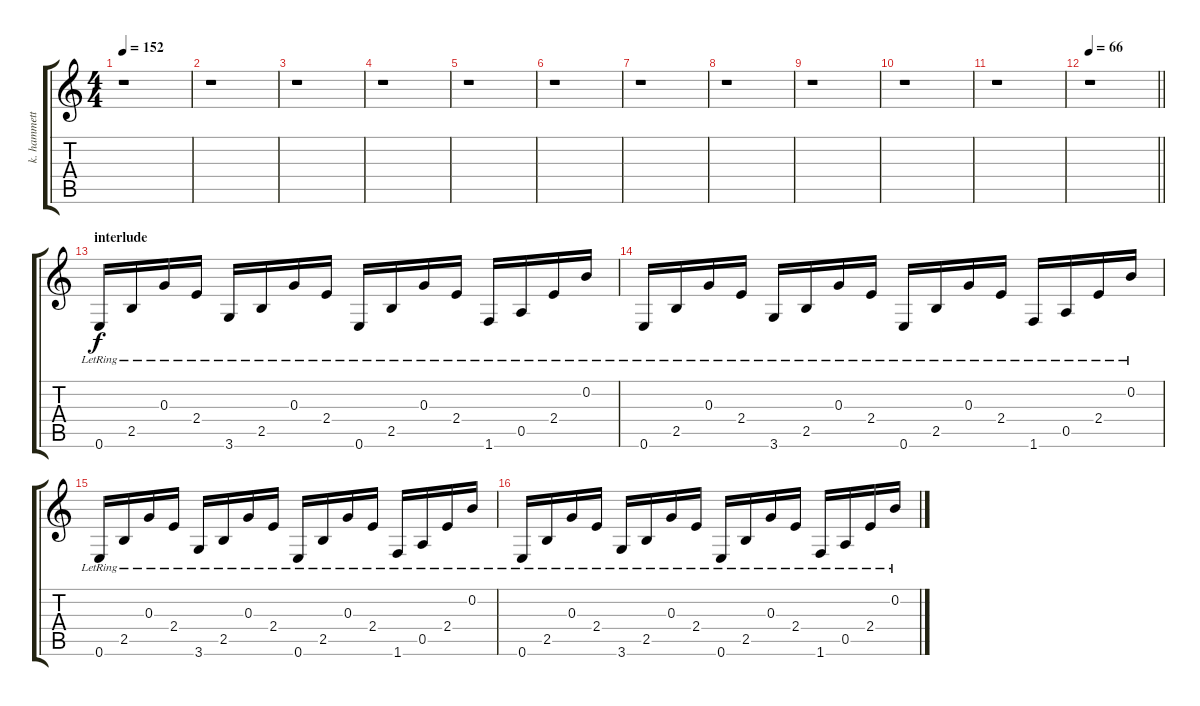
\track ("k. hammett - rhythm guitar" "k. hammett") {instrument electricguitarclean}
\staff {score tabs}
\tuning (E4 B3 G3 D3 A2 E2) {hide}
\ts (4 4)
\tempo 152
\clef g2
\ks c
r.1{dy f} |
r.1 |
r.1 |
r.1 |
r.1 |
r.1 |
r.1 |
r.1 |
r.1 |
r.1 |
r.1 |
\tempo 66
\barLineRight lightlight
r.1 |
\section ("" "interlude")
0.6{lr}.16 2.5{lr}.16 0.3{lr}.16 2.4{lr}.16 3.6{lr}.16 2.5{lr}.16 0.3{lr}.16 2.4{lr}.16 0.6{lr}.16 2.5{lr}.16 0.3{lr}.16 2.4{lr}.16 1.6{lr}.16 0.5{lr}.16 2.4{lr}.16 0.2{lr}.16 |
0.6{lr}.16 2.5{lr}.16 0.3{lr}.16 2.4{lr}.16 3.6{lr}.16 2.5{lr}.16 0.3{lr}.16 2.4{lr}.16 0.6{lr}.16 2.5{lr}.16 0.3{lr}.16 2.4{lr}.16 1.6{lr}.16 0.5{lr}.16 2.4{lr}.16 0.2{lr}.16 |
0.6{lr}.16 2.5{lr}.16 0.3{lr}.16 2.4{lr}.16 3.6{lr}.16 2.5{lr}.16 0.3{lr}.16 2.4{lr}.16 0.6{lr}.16 2.5{lr}.16 0.3{lr}.16 2.4{lr}.16 1.6{lr}.16 0.5{lr}.16 2.4{lr}.16 0.2{lr}.16 |
0.6{lr}.16 2.5{lr}.16 0.3{lr}.16 2.4{lr}.16 3.6{lr}.16 2.5{lr}.16 0.3{lr}.16 2.4{lr}.16 0.6{lr}.16 2.5{lr}.16 0.3{lr}.16 2.4{lr}.16 1.6{lr}.16 0.5{lr}.16 2.4{lr}.16 0.2{lr}.16
